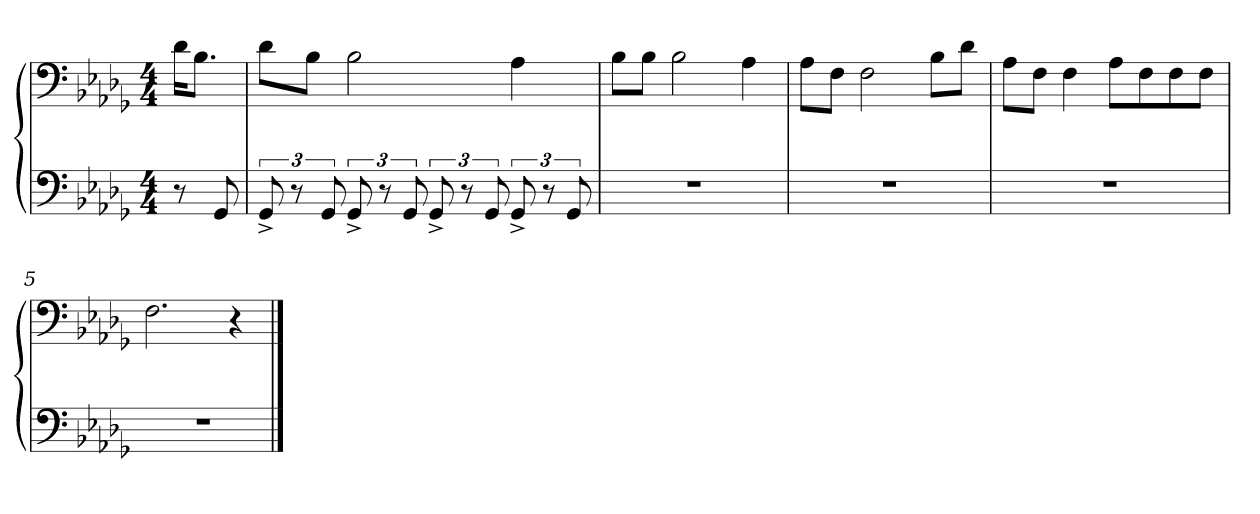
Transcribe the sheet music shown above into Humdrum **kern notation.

**kern	**kern
*part1	*part1
*staff2	*staff1
*clefF4	*clefF4
*k[b-e-a-d-g-]	*k[b-e-a-d-g-]
*M4/4	*M4/4
=	=
8r	16d-\KL
.	8.B-\J
8GG-/	.
=1	=1
12GG-^/	8d-\L
12r	.
.	8B-\J
12GG-/	.
12GG-^/	2B-\
12r	.
12GG-/	.
12GG-^/	.
12r	.
12GG-/	.
12GG-^/	4A-\
12r	.
12GG-/	.
=2	=2
1r	8B-\L
.	8B-\J
.	2B-\
.	4A-\
=3	=3
1r	8A-\L
.	8F\J
.	2F\
.	8B-\L
.	8d-\J
=4	=4
1r	8A-\L
.	8F\J
.	4F\
.	8A-\L
.	8F\
.	8F\
.	8F\J
=5	=5
1r	2.F\
.	4r
==	==
*-	*-
